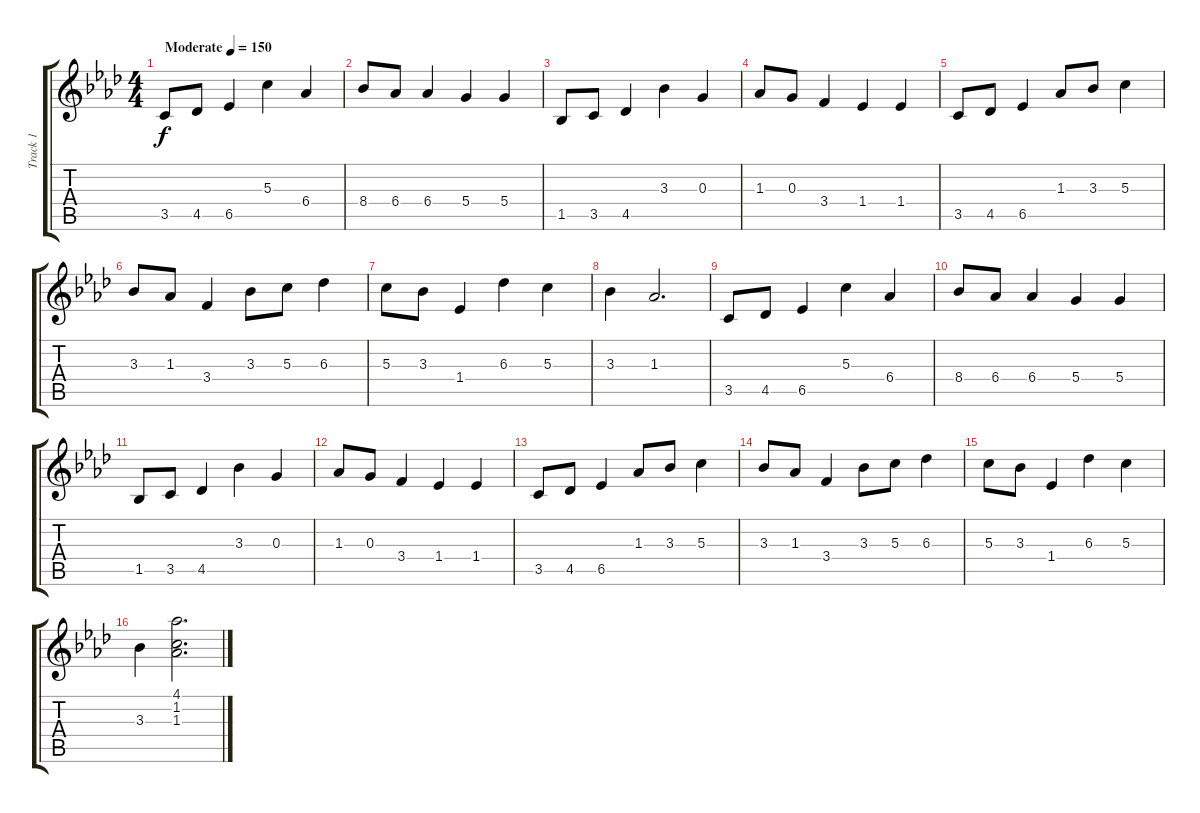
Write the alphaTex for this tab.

\track ("Track 1" "Track 1") {instrument overdrivenguitar}
\staff {score tabs}
\tuning (E4 B3 G3 D3 A2 E2) {hide}
\ts (4 4)
\tempo (150 "Moderate")
\clef g2
\ks ab
3.5.8{dy f instrument overdrivenguitar} 4.5.8 6.5.4 5.3.4 6.4.4 |
8.4.8 6.4.8 6.4.4 5.4.4 5.4.4 |
1.5.8 3.5.8 4.5.4 3.3.4 0.3.4 |
1.3.8 0.3.8 3.4.4 1.4.4 1.4.4 |
3.5.8 4.5.8 6.5.4 1.3.8 3.3.8 5.3.4 |
3.3.8 1.3.8 3.4.4 3.3.8 5.3.8 6.3.4 |
5.3.8 3.3.8 1.4.4 6.3.4 5.3.4 |
3.3.4 1.3.2{d} |
3.5.8 4.5.8 6.5.4 5.3.4 6.4.4 |
8.4.8 6.4.8 6.4.4 5.4.4 5.4.4 |
1.5.8 3.5.8 4.5.4 3.3.4 0.3.4 |
1.3.8 0.3.8 3.4.4 1.4.4 1.4.4 |
3.5.8 4.5.8 6.5.4 1.3.8 3.3.8 5.3.4 |
3.3.8 1.3.8 3.4.4 3.3.8 5.3.8 6.3.4 |
5.3.8 3.3.8 1.4.4 6.3.4 5.3.4 |
3.3.4 (4.1 1.2 1.3).2{d}
